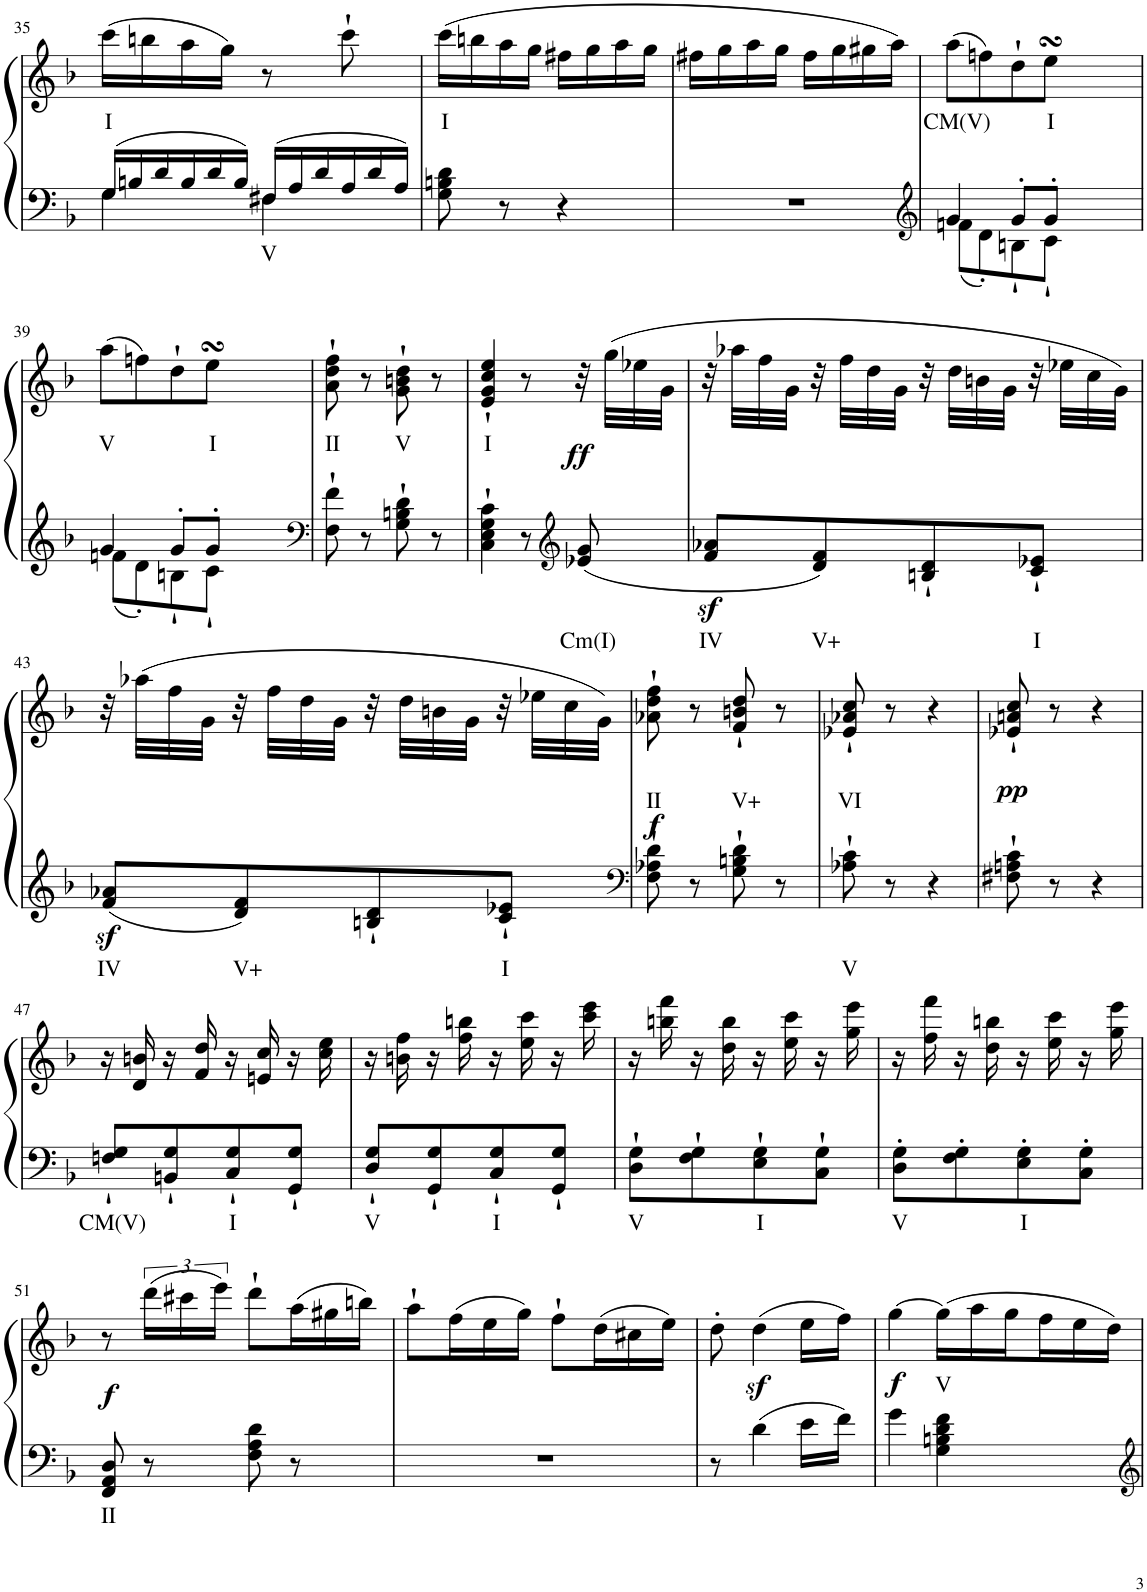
**kern	**text	**kern	**text	**dynam
*part1	*part1	*part1	*part1	*part1
*staff2	*staff2	*staff1	*staff1	*staff1/2
*I"Piano	*	*	*	*
*I'Pno	*	*	*	*
!!LO:PB:g=z
*clefF4	*	*clefG2	*	*
*k[b-]	*	*k[b-]	*	*
*M2/4	*	*M2/4	*	*
*Xtuplet	*	*	*	*
=35	=35	=35	=35	=35
*^	*	*	*	*
!	!	!	!	!LO:LY:b	!
24G/LL	4G\	.	(>16ccc\LL	I	.
24Bn/	.	.	.	.	.
.	.	.	16bbn\	.	.
24d/	.	.	.	.	.
24B/	.	.	16aa\	.	.
24d/	.	.	.	.	.
.	.	.	16gg\JJ)	.	.
24B/JJ	.	.	.	.	.
!	!	!LO:LY:b	!	!	!
24F#X/LL	4F#X\	V	8r	.	.
24A/	.	.	.	.	.
24d/	.	.	.	.	.
24A/	.	.	8ccc'`\	.	.
24d/	.	.	.	.	.
24A/JJ	.	.	.	.	.
*v	*v	*	*	*	*
=36	=36	=36	=36	=36
!	!	!	!LO:LY:b	!
8G\ 8Bn\ 8d\	.	(16ccc\LL	I	.
.	.	16bbn\	.	.
8r	.	16aa\	.	.
.	.	16gg\JJ	.	.
4r	.	16ff#X\LL	.	.
.	.	16gg\	.	.
.	.	16aa\	.	.
.	.	16gg\JJ	.	.
=37	=37	=37	=37	=37
2r	.	16ff#X\LL	.	.
.	.	16gg\	.	.
.	.	16aa\	.	.
.	.	16gg\JJ	.	.
.	.	16ff#\LL	.	.
.	.	16gg\	.	.
.	.	16gg#X\	.	.
.	.	16aa\JJ)	.	.
=38	=38	=38	=38	=38
*clefG2	*	*	*	*
*^	*	*	*	*
!	!	!	!	!LO:LY:b	!
*	*	*	*^	*	*
4g/	8fn\L	.	(>8aa\L	4.ryy	CM(V)	.
.	8d'\	.	8ffn\)	.	.	.
8g'/L	8Bn'`\	.	8dd'`\	.	.	.
!	!	!	!	!	!LO:LY:b	!
8g'/J	8c'`\J	.	8eesSsS\J	64ff!	I	.
.	.	.	.	64ee!	.	.
.	.	.	.	32dd!	.	.
.	.	.	.	16ee!	.	.
!!LO:LB:g=z	!!
=39	=39	=39	=39	=39	=39	=39
!	!	!	!	!	!LO:LY:b	!
4g/	8fn\L	.	(>8aa\L	4.ryy	V	.
.	8d'\	.	8ffn\)	.	.	.
8g'/L	8Bn'`\	.	8dd'`\	.	.	.
!	!	!	!	!	!LO:LY:b	!
8g'/J	8c'`\J	.	8eesSsS\J	64ff!	I	.
.	.	.	.	64ee!	.	.
.	.	.	.	32dd!	.	.
.	.	.	.	16ee!	.	.
*v	*v	*	*	*	*	*
*	*	*v	*v	*	*
=40	=40	=40	=40	=40
*clefF4	*	*	*	*
*	*	*^	*	*
!	!	!	!	!LO:LY:b	!
*	*	*v	*v	*	*
8F\'` 8f\'`	.	8a\'` 8dd\'` 8ff\'`	II	.
8r	.	8r	.	.
!	!	!	!LO:LY:b	!
8G\'` 8Bn\'` 8d\'`	.	8g\'` 8bn\'` 8dd\'`	V	.
8r	.	8r	.	.
=41	=41	=41	=41	=41
!	!	!	!LO:LY:b	!
4C\'` 4E\'` 4G\'` 4c\'`	.	4e/'` 4g/'` 4cc/'` 4ee/'`	I	.
8r	.	8r	.	.
*clefG2	*	*	*	*
!	!LO:LY:b	!	!	!LO:DY:b
8e-X/ 8g/	Cm(I)	32r	.	ff
.	.	(32gg\LLL	.	.
.	.	32ee-X\	.	.
.	.	32g\JJJ	.	.
=42	=42	=42	=42	=42
!	!LO:LY:b	!	!	!
8f/z< 8a-X/z<L	IV	32r	.	.
.	.	32aa-X\LLL	.	.
.	.	32ff\	.	.
.	.	32g\JJJ	.	.
!	!LO:LY:b	!	!	!
8d/ 8f/	V+	32r	.	.
.	.	32ff\LLL	.	.
.	.	32dd\	.	.
.	.	32g\JJJ	.	.
8Bn/'` 8d/'`	.	32r	.	.
.	.	32dd\LLL	.	.
.	.	32bn\	.	.
.	.	32g\JJJ	.	.
!	!LO:LY:b	!	!	!
8c/'` 8e-X/'`J	I	32r	.	.
.	.	32ee-X\LLL	.	.
.	.	32cc\	.	.
.	.	32g\JJJ)	.	.
!!LO:LB:g=z
=43	=43	=43	=43	=43
!	!LO:LY:b	!	!	!
8f/z< 8a-X/z<L	IV	32r	.	.
.	.	(32aa-X\LLL	.	.
.	.	32ff\	.	.
.	.	32g\JJJ	.	.
!	!LO:LY:b	!	!	!
8d/ 8f/	V+	32r	.	.
.	.	32ff\LLL	.	.
.	.	32dd\	.	.
.	.	32g\JJJ	.	.
8Bn/'` 8d/'`	.	32r	.	.
.	.	32dd\LLL	.	.
.	.	32bn\	.	.
.	.	32g\JJJ	.	.
!	!LO:LY:b	!	!	!
8c/'` 8e-X/'`J	I	32r	.	.
.	.	32ee-X\LLL	.	.
.	.	32cc\	.	.
.	.	32g\JJJ)	.	.
=44	=44	=44	=44	=44
*clefF4	*	*	*	*
!	!	!	!LO:LY:b	!LO:DY:b
8F\'` 8A-X\'` 8d\'`	.	8a-X\'` 8dd\'` 8ff\'`	II	f
8r	.	8r	.	.
!	!	!	!LO:LY:b	!
8G\'` 8Bn\'` 8d\'`	.	8f/'` 8bn/'` 8dd/'`	V+	.
8r	.	8r	.	.
=45	=45	=45	=45	=45
!	!LO:LY:b	!	!LO:LY:b	!
8A-X\'` 8c\'`	V	8e-X/'` 8a-X/'` 8cc/'`	VI	.
8r	.	8r	.	.
4r	.	4r	.	.
=46	=46	=46	=46	=46
!	!	!	!	!LO:DY:b
8F#X\'` 8An\'` 8c\'`	.	8e-X/'` 8an/'` 8cc/'`	.	pp
8r	.	8r	.	.
4r	.	4r	.	.
!!LO:LB:g=z
=47	=47	=47	=47	=47
!	!LO:LY:b	!	!	!
8Fn/'` 8G/'`L	CM(V)	16r	.	.
.	.	16d/ 16bn/	.	.
8BBn/'` 8G/'`	.	16r	.	.
.	.	16f/ 16dd/	.	.
!	!LO:LY:b	!	!	!
8C/'` 8G/'`	I	16r	.	.
.	.	16en/ 16cc/	.	.
8GG/'` 8G/'`J	.	16r	.	.
.	.	16cc\ 16ee\	.	.
=48	=48	=48	=48	=48
!	!LO:LY:b	!	!	!
8D/'` 8G/'`L	V	16r	.	.
.	.	16bn\ 16ff\	.	.
8GG/'` 8G/'`	.	16r	.	.
.	.	16ff\ 16bbn\	.	.
!	!LO:LY:b	!	!	!
8C/'` 8G/'`	I	16r	.	.
.	.	16ee\ 16ccc\	.	.
8GG/'` 8G/'`J	.	16r	.	.
.	.	16ccc\ 16eee\	.	.
=49	=49	=49	=49	=49
!	!LO:LY:b	!	!	!
8D\'` 8G\'`L	V	16r	.	.
.	.	16bbn\ 16fff\	.	.
8F\'` 8G\'`	.	16r	.	.
.	.	16dd\ 16bb\	.	.
!	!LO:LY:b	!	!	!
8E\'` 8G\'`	I	16r	.	.
.	.	16ee\ 16ccc\	.	.
8C\'` 8G\'`J	.	16r	.	.
.	.	16gg\ 16eee\	.	.
=50	=50	=50	=50	=50
!	!LO:LY:b	!	!	!
8D\' 8G\'L	V	16r	.	.
.	.	16ff\ 16fff\	.	.
8F\' 8G\'	.	16r	.	.
.	.	16dd\ 16bbn\	.	.
!	!LO:LY:b	!	!	!
8E\' 8G\'	I	16r	.	.
.	.	16ee\ 16ccc\	.	.
8C\' 8G\'J	.	16r	.	.
.	.	16gg\ 16eee\	.	.
!!LO:LB:g=z
=51	=51	=51	=51	=51
!	!LO:LY:b	!	!	!LO:DY:b
8FF/ 8AA/ 8D/	II	8r	.	f
8r	.	(24ddd\LL	.	.
.	.	24ccc#X\	.	.
.	.	24eee\JJ)	.	.
8F\ 8A\ 8d\	.	8ddd'`\L	.	.
*	*	*Xtuplet	*	*
8r	.	(24aa\L	.	.
.	.	24gg#X\	.	.
.	.	24bbn\JJ)	.	.
=52	=52	=52	=52	=52
2r	.	8aa'`\L	.	.
.	.	(24ff\L	.	.
.	.	24ee\	.	.
.	.	24gg\JJ)	.	.
.	.	8ff'`\L	.	.
.	.	(24dd\L	.	.
.	.	24cc#X\	.	.
.	.	24ee\JJ)	.	.
=53	=53	=53	=53	=53
8r	.	8dd'\	.	.
4d\	.	(4ddz<\	.	.
16e\LL	.	16ee\LL	.	.
16f\JJ	.	16ff\JJ)	.	.
=54	=54	=54	=54	=54
!	!	!	!	!LO:DY:b
4g\	.	[4gg\	.	f
!	!	!	!LO:LY:b	!
4G\ 4Bn\ 4d\ 4f\	.	(24gg\LL]	V	.
.	.	24aa\	.	.
.	.	24gg\	.	.
.	.	24ff\	.	.
.	.	24ee\	.	.
.	.	24dd\JJ)	.	.
=	=	=	=	=
*-	*-	*-	*-	*-
